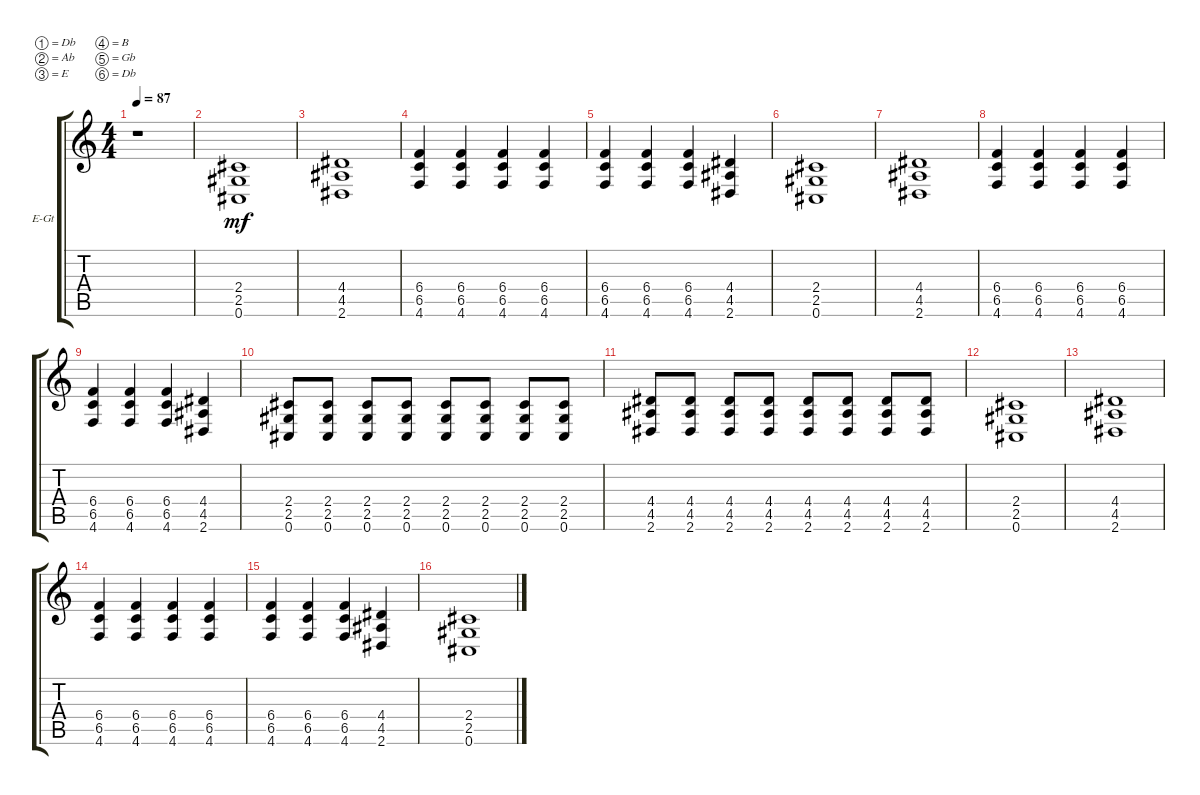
\defaultSystemsLayout 4
\bracketExtendMode groupsimilarinstruments
\firstSystemTrackNameOrientation horizontal
\otherSystemsTrackNameOrientation horizontal
\track ("Electric Guitar" "E-Gt") {instrument distortionguitar}
\staff {score tabs}
\tuning (Db4 Ab3 E3 B2 Gb2 Db2)
\ts (4 4)
\tempo 87
\clef g2
\ks c
r.1{dy mf} |
(0.6 2.5 2.4).1 |
(2.6 4.5 4.4).1 |
(4.6 6.5 6.4).4 (4.6 6.5 6.4).4 (4.6 6.5 6.4).4 (4.6 6.5 6.4).4 |
(4.6 6.5 6.4).4 (4.6 6.5 6.4).4 (4.6 6.5 6.4).4 (2.6 4.5 4.4).4 |
(0.6 2.5 2.4).1 |
(2.6 4.5 4.4).1 |
(4.6 6.5 6.4).4 (4.6 6.5 6.4).4 (4.6 6.5 6.4).4 (4.6 6.5 6.4).4 |
(4.6 6.5 6.4).4 (4.6 6.5 6.4).4 (4.6 6.5 6.4).4 (2.6 4.5 4.4).4 |
(0.6 2.5 2.4).8 (0.6 2.5 2.4).8 (0.6 2.5 2.4).8 (0.6 2.5 2.4).8 (0.6 2.5 2.4).8 (0.6 2.5 2.4).8 (0.6 2.5 2.4).8 (0.6 2.5 2.4).8 |
(2.6 4.5 4.4).8 (2.6 4.5 4.4).8 (2.6 4.5 4.4).8 (2.6 4.5 4.4).8 (2.6 4.5 4.4).8 (2.6 4.5 4.4).8 (2.6 4.5 4.4).8 (2.6 4.5 4.4).8 |
(0.6 2.5 2.4).1 |
(2.6 4.5 4.4).1 |
(4.6 6.5 6.4).4 (4.6 6.5 6.4).4 (4.6 6.5 6.4).4 (4.6 6.5 6.4).4 |
(4.6 6.5 6.4).4 (4.6 6.5 6.4).4 (4.6 6.5 6.4).4 (2.6 4.5 4.4).4 |
(0.6 2.5 2.4).1
